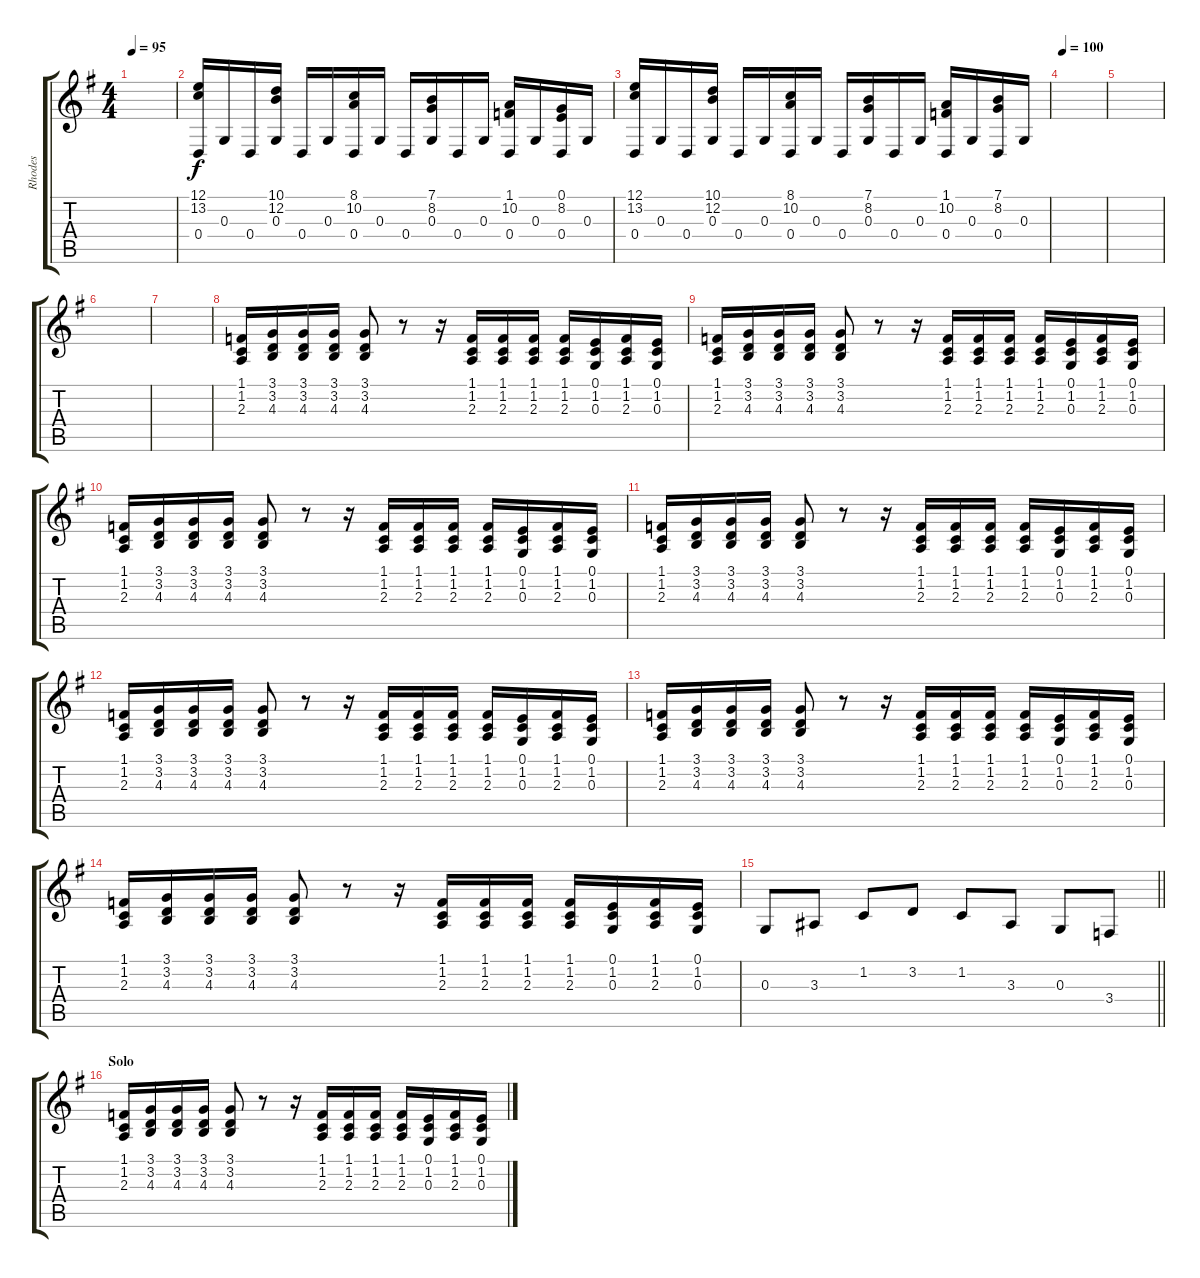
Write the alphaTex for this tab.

\track ("Rhodes" "Rhodes") {instrument electricpiano1}
\staff {score tabs}
\tuning (E4 B3 G3 D3 A2 E2) {hide}
\ts (4 4)
\tempo 95
\clef g2
\ks g
|
(12.1 13.2 0.4).16 0.3.16 0.4.16 (10.1 12.2 0.3).16 0.4.16 0.3.16 (8.1 10.2 0.4).16 0.3.16 0.4.16 (7.1 8.2 0.3).16 0.4.16 0.3.16 (1.1 10.2 0.4).16 0.3.16 (0.1 8.2 0.4).16 0.3.16 |
(12.1 13.2 0.4).16 0.3.16 0.4.16 (10.1 12.2 0.3).16 0.4.16 0.3.16 (8.1 10.2 0.4).16 0.3.16 0.4.16 (7.1 8.2 0.3).16 0.4.16 0.3.16 (1.1 10.2 0.4).16 0.3.16 (7.1 8.2 0.4).16 0.3.16 |
\tempo 100
|
|
|
|
(1.1 1.2 2.3).16 (3.1 3.2 4.3).16 (3.1 3.2 4.3).16 (3.1 3.2 4.3).16 (3.1 3.2 4.3).8 r.8 r.16 (1.1 1.2 2.3).16 (1.1 1.2 2.3).16 (1.1 1.2 2.3).16 (1.1 1.2 2.3).16 (0.1 1.2 0.3).16 (1.1 1.2 2.3).16 (0.1 1.2 0.3).16 |
(1.1 1.2 2.3).16 (3.1 3.2 4.3).16 (3.1 3.2 4.3).16 (3.1 3.2 4.3).16 (3.1 3.2 4.3).8 r.8 r.16 (1.1 1.2 2.3).16 (1.1 1.2 2.3).16 (1.1 1.2 2.3).16 (1.1 1.2 2.3).16 (0.1 1.2 0.3).16 (1.1 1.2 2.3).16 (0.1 1.2 0.3).16 |
(1.1 1.2 2.3).16 (3.1 3.2 4.3).16 (3.1 3.2 4.3).16 (3.1 3.2 4.3).16 (3.1 3.2 4.3).8 r.8 r.16 (1.1 1.2 2.3).16 (1.1 1.2 2.3).16 (1.1 1.2 2.3).16 (1.1 1.2 2.3).16 (0.1 1.2 0.3).16 (1.1 1.2 2.3).16 (0.1 1.2 0.3).16 |
(1.1 1.2 2.3).16 (3.1 3.2 4.3).16 (3.1 3.2 4.3).16 (3.1 3.2 4.3).16 (3.1 3.2 4.3).8 r.8 r.16 (1.1 1.2 2.3).16 (1.1 1.2 2.3).16 (1.1 1.2 2.3).16 (1.1 1.2 2.3).16 (0.1 1.2 0.3).16 (1.1 1.2 2.3).16 (0.1 1.2 0.3).16 |
(1.1 1.2 2.3).16 (3.1 3.2 4.3).16 (3.1 3.2 4.3).16 (3.1 3.2 4.3).16 (3.1 3.2 4.3).8 r.8 r.16 (1.1 1.2 2.3).16 (1.1 1.2 2.3).16 (1.1 1.2 2.3).16 (1.1 1.2 2.3).16 (0.1 1.2 0.3).16 (1.1 1.2 2.3).16 (0.1 1.2 0.3).16 |
(1.1 1.2 2.3).16 (3.1 3.2 4.3).16 (3.1 3.2 4.3).16 (3.1 3.2 4.3).16 (3.1 3.2 4.3).8 r.8 r.16 (1.1 1.2 2.3).16 (1.1 1.2 2.3).16 (1.1 1.2 2.3).16 (1.1 1.2 2.3).16 (0.1 1.2 0.3).16 (1.1 1.2 2.3).16 (0.1 1.2 0.3).16 |
(1.1 1.2 2.3).16 (3.1 3.2 4.3).16 (3.1 3.2 4.3).16 (3.1 3.2 4.3).16 (3.1 3.2 4.3).8 r.8 r.16 (1.1 1.2 2.3).16 (1.1 1.2 2.3).16 (1.1 1.2 2.3).16 (1.1 1.2 2.3).16 (0.1 1.2 0.3).16 (1.1 1.2 2.3).16 (0.1 1.2 0.3).16 |
\barLineRight lightlight
0.3.8 3.3.8 1.2.8 3.2.8 1.2.8 3.3.8 0.3.8 3.4.8 |
\section ("" "Solo")
(1.1 1.2 2.3).16 (3.1 3.2 4.3).16 (3.1 3.2 4.3).16 (3.1 3.2 4.3).16 (3.1 3.2 4.3).8 r.8 r.16 (1.1 1.2 2.3).16 (1.1 1.2 2.3).16 (1.1 1.2 2.3).16 (1.1 1.2 2.3).16 (0.1 1.2 0.3).16 (1.1 1.2 2.3).16 (0.1 1.2 0.3).16
